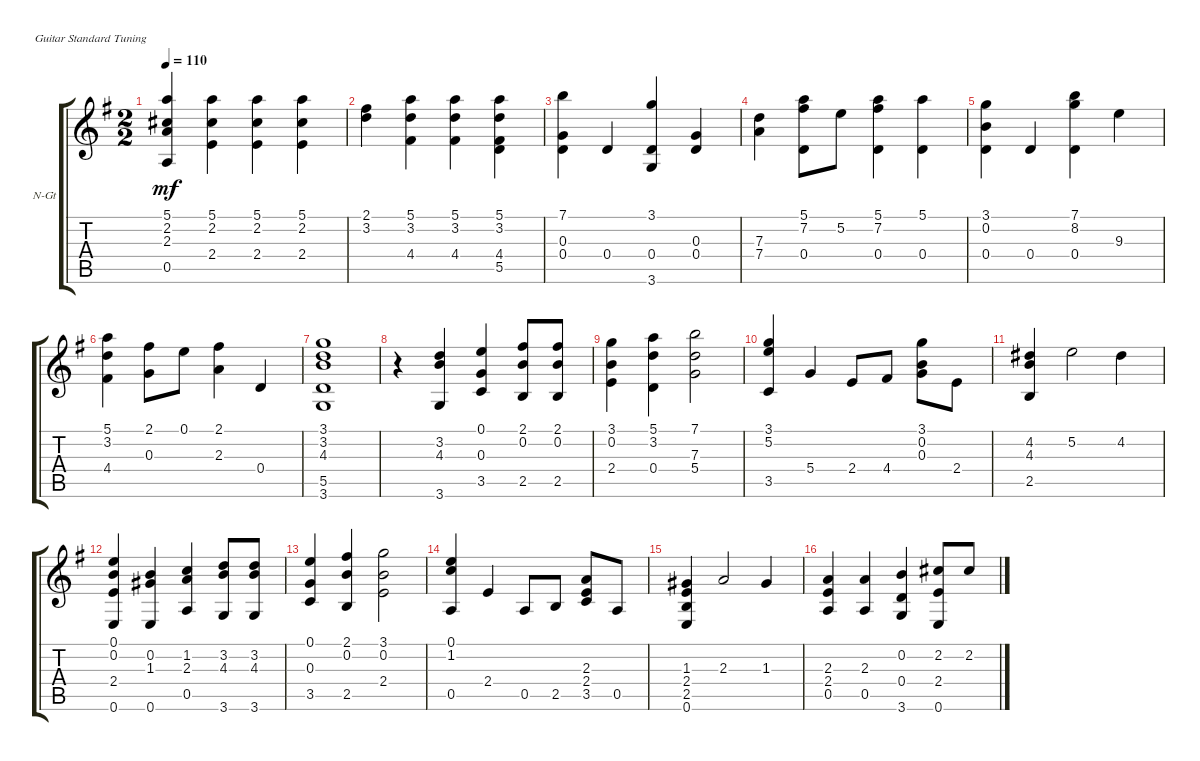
\defaultSystemsLayout 4
\bracketExtendMode groupsimilarinstruments
\firstSystemTrackNameOrientation horizontal
\otherSystemsTrackNameOrientation horizontal
\track ("Nylon Guitar" "N-Gt") {instrument acousticguitarnylon}
\staff {score tabs}
\tuning (E4 B3 G3 D3 A2 E2)
\ts (2 2)
\tempo 110
\clef g2
\ks g
(2.3 2.2 5.1 0.5).4{dy mf} (2.4 2.2 5.1).4 (2.4 2.2 5.1).4 (2.4 2.2 5.1).4 |
(3.2 2.1).4 (4.4 3.2 5.1).4 (4.4 3.2 5.1).4 (4.4 5.5 3.2 5.1).4 |
(0.4 7.1 0.3).4 0.4.4 (3.6 3.1 0.4).4 (0.4 0.3).4 |
(7.3 7.4).4 (0.4 7.2 5.1).8 5.2.8 (7.2 5.1 0.4).4 (5.1 0.4).4 |
(0.2 3.1 0.4).4 0.4.4 (0.4 8.2 7.1).4 9.3.4 |
(5.1 4.4 3.2).4 (2.1 0.3).8 0.1.8 (2.3 2.1).4 0.4.4 |
(3.6 5.5 4.3 3.2 3.1).1 |
r.4 (3.6 3.2 4.3).4 (3.5 0.3 0.1).4 (2.5 0.2 2.1).8 (2.5 0.2 2.1).8 |
(2.4 3.1 0.2).4 (0.4 3.2 5.1).4 (5.4 7.3 7.1).2 |
(3.5 5.2 3.1).4 5.4.4 2.4.8 4.4.8 (0.2 0.3 3.1).8 2.4.8 |
(2.5 4.3 4.2).4 5.2.2 4.2.4 |
(0.6 2.4 0.2 0.1).4 (0.6 1.3 0.2).4 (0.5 2.3 1.2).4 (3.6 3.2 4.3).8 (3.6 3.2 4.3).8 |
(3.5 0.3 0.1).4 (2.5 0.2 2.1).4 (2.4 0.2 3.1).2 |
(0.5 1.2 0.1).4 2.4.4 0.5.8 2.5.8 (3.5 2.4 2.3).8 0.5.8 |
(0.6 2.5 2.4 1.3).4 2.3.2 1.3.4 |
(0.5 2.4 2.3).4 (0.5 2.3).4 (3.6 0.4 0.2).4 (0.6 2.4 2.2).8 2.2.8
